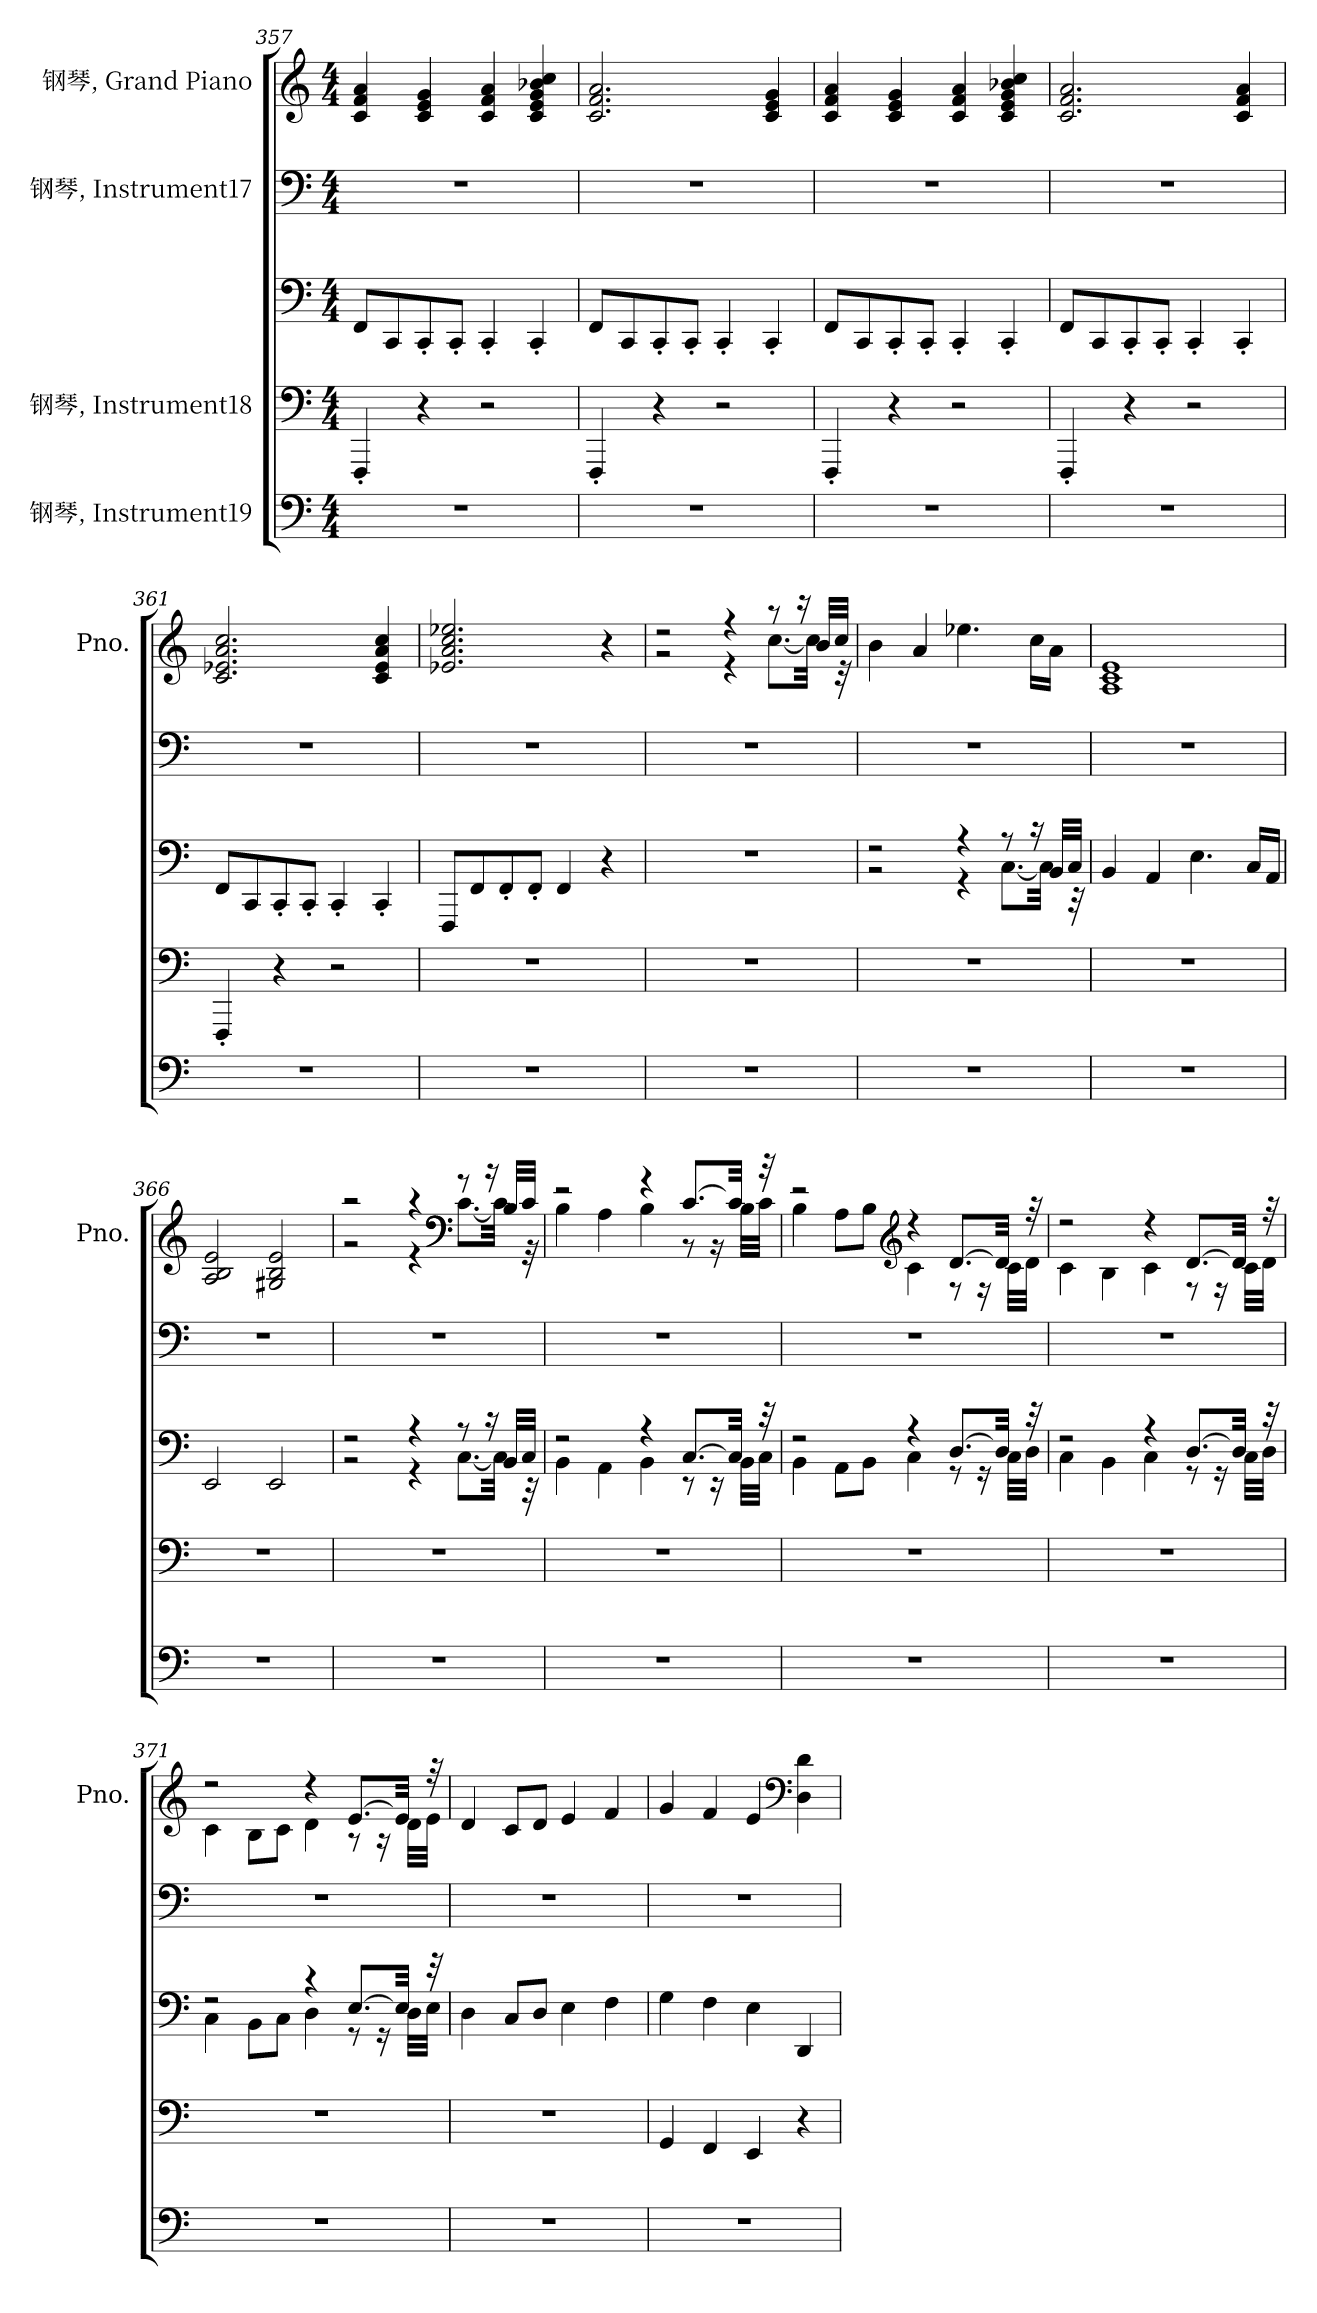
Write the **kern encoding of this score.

**kern	**kern	**kern	**kern	**kern
*part4	*part3	*part3	*part2	*part1
*staff5	*staff4	*staff3	*staff2	*staff1
*I"钢琴, Instrument19	*I"钢琴, Instrument18	*	*I"钢琴, Instrument17	*I"钢琴, Grand Piano
*	*	*	*	*I'Pno.
!!LO:PB:g=z
*clefF4	*clefF4	*clefF4	*clefF4	*clefG2
*k[]	*k[]	*k[]	*k[]	*k[]
*M4/4	*M4/4	*M4/4	*M4/4	*M4/4
=357	=357	=357	=357	=357
1r	4FFF'/	8FF/L	1r	4c/ 4f/ 4a/
.	.	8CC/	.	.
.	4r	8CC'/	.	4c/ 4e/ 4g/
.	.	8CC'/J	.	.
.	2r	4CC'/	.	4c/ 4f/ 4a/
.	.	4CC'/	.	4c/ 4e/ 4g/ 4b-X/ 4cc/
=358	=358	=358	=358	=358
1r	4FFF'/	8FF/L	1r	2.c/ 2.f/ 2.a/
.	.	8CC/	.	.
.	4r	8CC'/	.	.
.	.	8CC'/J	.	.
.	2r	4CC'/	.	.
.	.	4CC'/	.	4c/ 4e/ 4g/
=359	=359	=359	=359	=359
1r	4FFF'/	8FF/L	1r	4c/ 4f/ 4a/
.	.	8CC/	.	.
.	4r	8CC'/	.	4c/ 4e/ 4g/
.	.	8CC'/J	.	.
.	2r	4CC'/	.	4c/ 4f/ 4a/
.	.	4CC'/	.	4c/ 4e/ 4g/ 4b-X/ 4cc/
=360	=360	=360	=360	=360
1r	4FFF'/	8FF/L	1r	2.c/ 2.f/ 2.a/
.	.	8CC/	.	.
.	4r	8CC'/	.	.
.	.	8CC'/J	.	.
.	2r	4CC'/	.	.
.	.	4CC'/	.	4c/ 4f/ 4a/
!!LO:LB:g=z
=361	=361	=361	=361	=361
1r	4FFF'/	8FF/L	1r	2.c/ 2.e-X/ 2.a/ 2.cc/
.	.	8CC/	.	.
.	4r	8CC'/	.	.
.	.	8CC'/J	.	.
.	2r	4CC'/	.	.
.	.	4CC'/	.	4c/ 4e-/ 4a/ 4cc/
=362	=362	=362	=362	=362
1r	1r	8FFF/L	1r	2.e-X/ 2.a/ 2.cc/ 2.ee-X/
.	.	8FF/	.	.
.	.	8FF'/	.	.
.	.	8FF'/J	.	.
.	.	4FF/	.	.
.	.	4r	.	4r
=363	=363	=363	=363	=363
*	*	*	*	*^
1r	1r	1r	1r	2r	2r
.	.	.	.	4r	4r
.	.	.	.	8r	[8.cc\L
.	.	.	.	16r	.
.	.	.	.	32b/LLL	32cc\Jkk]
.	.	.	.	32cc/JJJ	32r
*	*	*	*	*v	*v
=364	=364	=364	=364	=364
*	*	*^	*	*
1r	1r	2r	2r	1r	4b\
.	.	.	.	.	4a/
.	.	4r	4r	.	4.ee-X\
.	.	8r	[8.C\L	.	.
.	.	16r	.	.	16cc\LL
.	.	32BB/LLL	32C\Jkk]	.	16a\JJ
.	.	32C/JJJ	32r	.	.
*	*	*v	*v	*	*
=365	=365	=365	=365	=365
1r	1r	4BB/	1r	1A 1c 1e
.	.	4AA/	.	.
.	.	4.E\	.	.
.	.	16C/LL	.	.
.	.	16AA/JJ	.	.
!!LO:PB:g=z
=366	=366	=366	=366	=366
1r	1r	2EE/	1r	2A/ 2B/ 2e/
.	.	2EE/	.	2G#X/ 2B/ 2e/
=367	=367	=367	=367	=367
*	*	*^	*	*^
1r	1r	2r	2r	1r	2r	2r
.	.	4r	4r	.	4r	4r
*	*	*	*	*	*clefF4	*
.	.	8r	[8.C\L	.	8r	[8.c\L
.	.	16r	.	.	16r	.
.	.	32BB/LLL	32C\Jkk]	.	32B/LLL	32c\Jkk]
.	.	32C/JJJ	32r	.	32c/JJJ	32r
=368	=368	=368	=368	=368	=368	=368
1r	1r	2r	4BB\	1r	2r	4B\
.	.	.	4AA\	.	.	4A\
.	.	4r	4BB\	.	4r	4B\
.	.	[8.C/L	8r	.	[8.c/L	8r
.	.	.	16r	.	.	16r
.	.	32C/Jkk]	32BB\LLL	.	32c/Jkk]	32B\LLL
.	.	32r	32C\JJJ	.	32r	32c\JJJ
=369	=369	=369	=369	=369	=369	=369
1r	1r	2r	4BB\	1r	2r	4B\
.	.	.	8AA\L	.	.	8A\L
.	.	.	8BB\J	.	.	8B\J
*	*	*	*	*	*clefG2	*
.	.	4r	4C\	.	4r	4c\
.	.	[8.D/L	8r	.	[8.d/L	8r
.	.	.	16r	.	.	16r
.	.	32D/Jkk]	32C\LLL	.	32d/Jkk]	32c\LLL
.	.	32r	32D\JJJ	.	32r	32d\JJJ
!!LO:LB:g=z	!!
=370	=370	=370	=370	=370	=370	=370
1r	1r	2r	4C\	1r	2r	4c\
.	.	.	4BB\	.	.	4B\
.	.	4r	4C\	.	4r	4c\
.	.	[8.D/L	8r	.	[8.d/L	8r
.	.	.	16r	.	.	16r
.	.	32D/Jkk]	32C\LLL	.	32d/Jkk]	32c\LLL
.	.	32r	32D\JJJ	.	32r	32d\JJJ
=371	=371	=371	=371	=371	=371	=371
1r	1r	2r	4C\	1r	2r	4c\
.	.	.	8BB\L	.	.	8B\L
.	.	.	8C\J	.	.	8c\J
.	.	4r	4D\	.	4r	4d\
.	.	[8.E/L	8r	.	[8.e/L	8r
.	.	.	16r	.	.	16r
.	.	32E/Jkk]	32D\LLL	.	32e/Jkk]	32d\LLL
.	.	32r	32E\JJJ	.	32r	32e\JJJ
*	*	*v	*v	*	*v	*v
=372	=372	=372	=372	=372
1r	1r	4D\	1r	4d/
.	.	8C/L	.	8c/L
.	.	8D/J	.	8d/J
.	.	4E\	.	4e/
.	.	4F\	.	4f/
=373	=373	=373	=373	=373
1r	4GG/	4G\	1r	4g/
.	4FF/	4F\	.	4f/
.	4EE/	4E\	.	4e/
*	*	*	*	*clefF4
.	4r	4DD/	.	4D\ 4d\
=	=	=	=	=
*-	*-	*-	*-	*-
